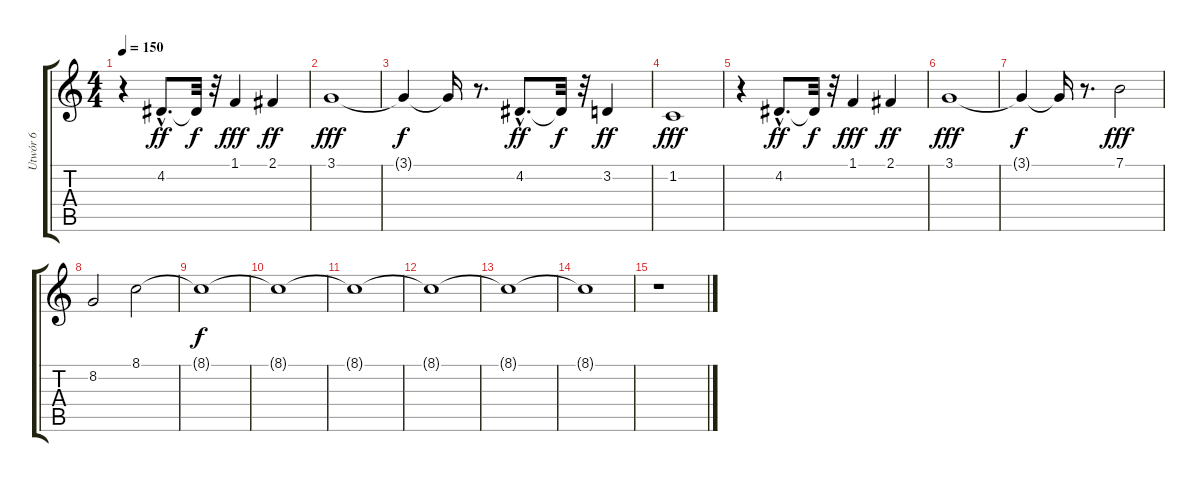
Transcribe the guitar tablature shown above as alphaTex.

\track ("Utwór 6" "Utwór 6") {instrument lead6voice}
\staff {score tabs}
\tuning (E4 B3 G3 D3 A2 E2) {hide}
\ts (4 4)
\tempo 150
\clef g2
\ks c
r.4{dy fff} 4.2{hac}.8{d dy ff} 4.2{t}.32{dy f} r.32 1.1.4{dy fff} 2.1.4{dy ff} |
3.1.1{dy fff} |
3.1{t}.4{dy f} 3.1{t}.16 r.8{d} 4.2{hac}.8{d dy ff} 4.2{t}.32{dy f} r.32 3.2.4{dy ff} |
1.2.1{dy fff} |
r.4 4.2{hac}.8{d dy ff} 4.2{t}.32{dy f} r.32 1.1.4{dy fff} 2.1.4{dy ff} |
3.1.1{dy fff} |
3.1{t}.4{dy f} 3.1{t}.16 r.8{d} 7.1.2{dy fff} |
8.2.2 8.1.2 |
8.1{t}.1{dy f} |
8.1{t}.1 |
8.1{t}.1 |
8.1{t}.1 |
8.1{t}.1 |
8.1{t}.1 |
r.1
